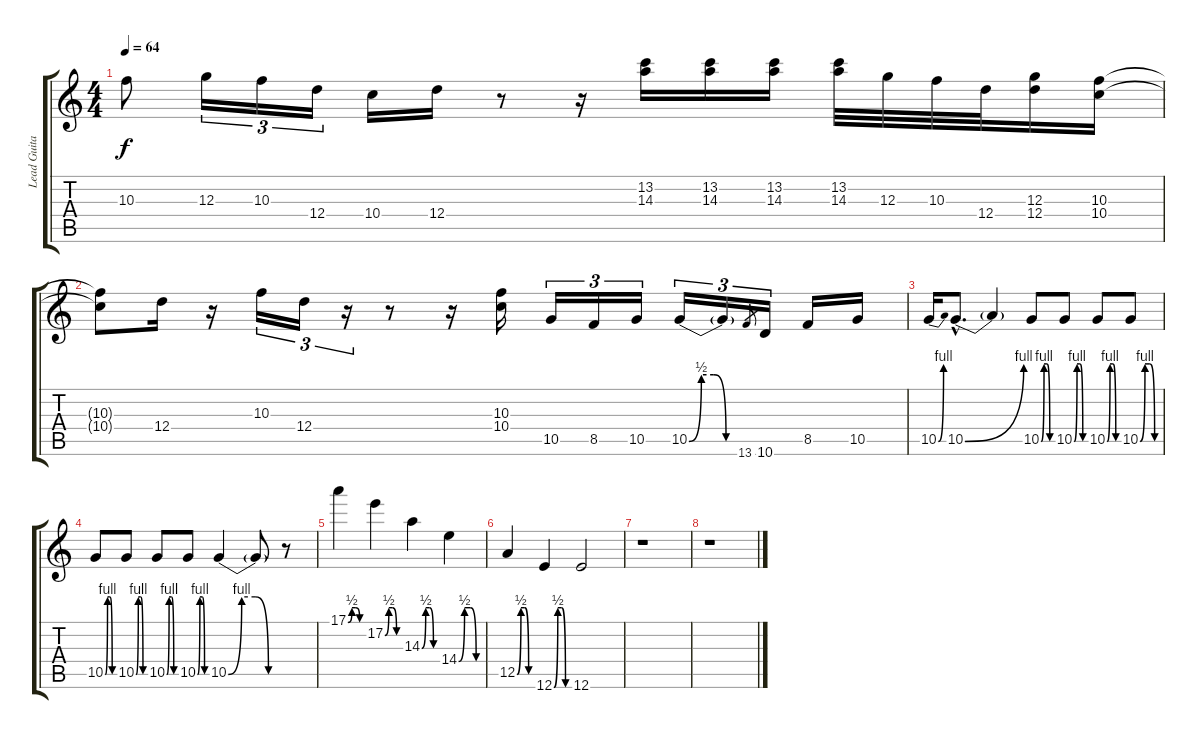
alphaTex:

\track ("Lead Guitar" "Lead Guita") {instrument overdrivenguitar}
\staff {score tabs}
\tuning (E4 B3 G3 D3 A2 E2) {hide}
\ts (4 4)
\tempo 64
\clef g2
\ks c
10.3{t}.8{dy f} 12.3.16{tu (3 2)} 10.3.16{tu (3 2)} 12.4.16{tu (3 2)} 10.4.16 12.4.16 r.8 r.16 (13.2 14.3).16 (13.2 14.3).16 (13.2 14.3).16 (13.2 14.3).32 12.3.32 10.3.32 12.4.32 (12.3 12.4).16 (10.3 10.4).16 |
(10.3{t} 10.4{t}).8 12.4.16 r.16 10.3.16{tu (3 2)} 12.4.16{tu (3 2)} r.16{tu (3 2)} r.8 r.16 (10.3 10.4).16 10.5.16{tu (3 2)} 8.5.16{tu (3 2)} 10.5.16{tu (3 2)} 10.5{be (custom 0 0 15 2 30 2 45 0 60 0)}.16{tu (3 2)} 10.5{t}.16{tu (3 2)} 13.6.8{gr} 10.6.16{tu (3 2)} 8.5.16 10.5.16 |
10.5{be (bend 0 0 60 4)}.16 10.5{be (bend 0 0 60 4) hac}.8{d} 10.5{t}.4 10.5{be (custom 0 0 15 4 30 4 45 0 60 0)}.8 10.5{be (custom 0 0 15 4 30 4 45 0 60 0)}.8 10.5{be (custom 0 0 15 4 30 4 45 0 60 0)}.8 10.5{be (custom 0 0 15 4 30 4 45 0 60 0)}.8 |
10.5{be (custom 0 0 15 4 30 4 45 0 60 0)}.8 10.5{be (custom 0 0 15 4 30 4 45 0 60 0)}.8 10.5{be (custom 0 0 15 4 30 4 45 0 60 0)}.8 10.5{be (custom 0 0 15 4 30 4 45 0 60 0)}.8 10.5{be (custom 0 0 15 4 30 4 45 0 60 0)}.4 10.5{t}.8 r.8 |
17.1{be (custom 0 0 15 2 30 2 45 0 60 0)}.4 17.2{be (custom 0 0 15 2 30 2 45 0 60 0)}.4 14.3{be (custom 0 0 15 2 30 2 45 0 60 0)}.4 14.4{be (custom 0 0 15 2 30 2 45 0 60 0)}.4 |
12.5{be (custom 0 0 15 2 30 2 45 0 60 0)}.4 12.6{be (custom 0 0 15 2 30 2 45 0 60 0)}.4 12.6.2 |
r.1 |
r.1
